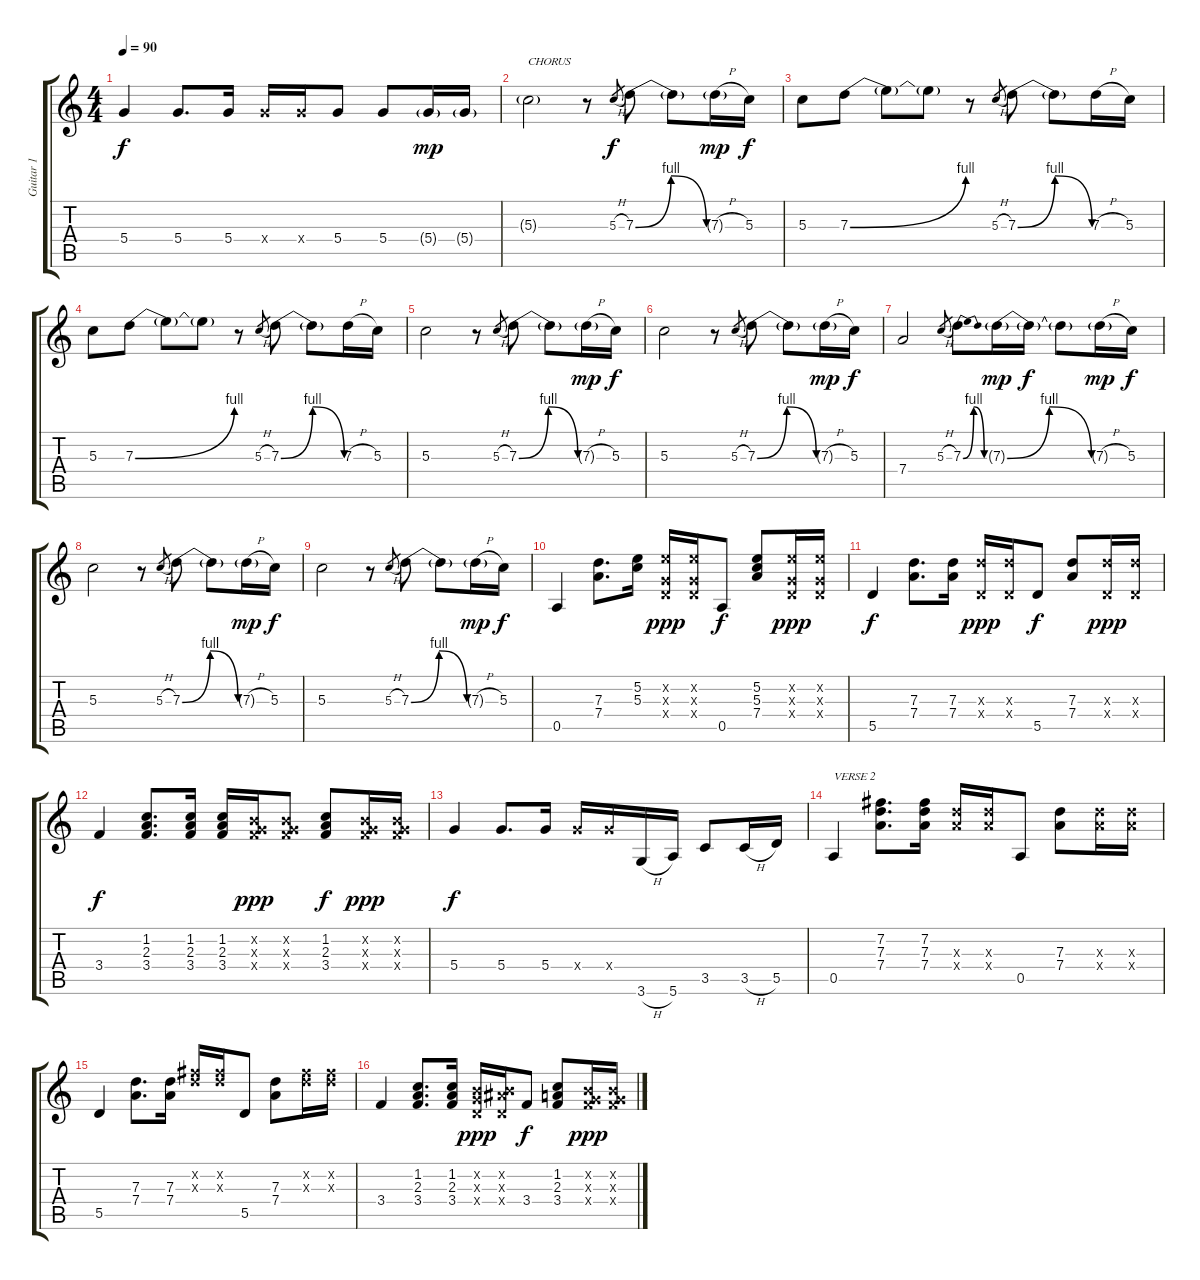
\track ("Guitar 1" "Guitar 1") {instrument distortionguitar}
\staff {score tabs}
\tuning (E4 B3 G3 D3 A2 E2) {hide}
\ts (4 4)
\tempo 90
\clef g2
\ks c
5.4.4{dy f} 5.4.8{d} 5.4.16 5.4{x}.16 5.4{x}.16 5.4.8 5.4.8 5.4{g}.16{dy mp} 5.4{g}.16 |
5.3{g}.2{txt "CHORUS"} r.8 5.3{h}.8{gr dy f} 7.3{be (bendrelease 0 0 30 4 30 4 60 0)}.8 7.3{t}.8 7.3{h g}.16{dy mp} 5.3.16{dy f} |
5.3.8 7.3{be (bend 0 0 60 4)}.8 7.3{t}.8 7.3{t}.8 r.8 5.3{h}.8{gr} 7.3{be (bendrelease 0 0 25 4 25 4 60 0)}.8 7.3{t}.8 7.3{h}.16 5.3.16 |
5.3.8 7.3{be (bend 0 0 60 4)}.8 7.3{t}.8 7.3{t}.8 r.8 5.3{h}.8{gr} 7.3{be (bendrelease 0 0 25 4 25 4 60 0)}.8 7.3{t}.8 7.3{h}.16 5.3.16 |
5.3.2 r.8 5.3{h}.8{gr} 7.3{be (bendrelease 0 0 24 4 24 4 60 0)}.8 7.3{t}.8 7.3{h g}.16{dy mp} 5.3.16{dy f} |
5.3.2 r.8 5.3{h}.8{gr} 7.3{be (bendrelease 0 0 24 4 24 4 60 0)}.8 7.3{t}.8 7.3{h g}.16{dy mp} 5.3.16{dy f} |
7.4.2 5.3{h}.8{gr} 7.3{be (bendrelease 0 0 25 4 25 4 60 0)}.8 7.3{be (bendrelease 0 0 25 4 25 4 60 0) g}.16{dy mp} 7.3{t}.16{dy f} 7.3{t}.8 7.3{h g}.16{dy mp} 5.3.16{dy f} |
5.3.2 r.8 5.3{h}.8{gr} 7.3{be (bendrelease 0 0 24 4 24 4 60 0)}.8 7.3{t}.8 7.3{h g}.16{dy mp} 5.3.16{dy f} |
5.3.2 r.8 5.3{h}.8{gr} 7.3{be (bendrelease 0 0 24 4 24 4 60 0)}.8 7.3{t}.8 7.3{h g}.16{dy mp} 5.3.16{dy f} |
0.5.4 (7.3 7.4).8{d} (5.2 5.3).16 (5.2{x} 0.3{x} 0.4{x}).16{dy ppp} (5.2{x} 0.3{x} 0.4{x}).16 0.5.8{dy f} (5.2 5.3 7.4).8 (5.2{x} 0.3{x} 0.4{x}).16{dy ppp} (5.2{x} 0.3{x} 0.4{x}).16 |
5.5.4{dy f} (7.3 7.4).8{d} (7.3 7.4).16 (7.3{x} 0.4{x}).16{dy ppp} (7.3{x} 0.4{x}).16 5.5.8{dy f} (7.3 7.4).8 (7.3{x} 0.4{x}).16{dy ppp} (7.3{x} 0.4{x}).16 |
3.4.4{dy f} (1.2 2.3 3.4).8{d} (1.2 2.3 3.4).16 (1.2 2.3 3.4).16 (0.2{x} 0.3{x} 3.4{x}).16{dy ppp} (0.2{x} 0.3{x} 3.4{x}).8 (1.2 2.3 3.4).8{dy f} (0.2{x} 0.3{x} 3.4{x}).16{dy ppp} (0.2{x} 0.3{x} 3.4{x}).16 |
5.4.4{dy f} 5.4.8{d} 5.4.16 5.4{x}.16 5.4{x}.16 3.6{h}.16 5.6.16 3.5.8 3.5{h}.16 5.5.16 |
0.5.4{txt "VERSE 2"} (7.2 7.3 7.4).8{d} (7.2 7.3 7.4).16 (7.3{x} 7.4{x}).16 (7.3{x} 7.4{x}).16 0.5.8 (7.3 7.4).8 (7.3{x} 7.4{x}).16 (7.3{x} 7.4{x}).16 |
5.5.4 (7.3 7.4).8{d} (7.3 7.4).16 (7.2{x} 7.3{x}).16 (7.2{x} 7.3{x}).16 5.5.8 (7.3 7.4).8 (7.2{x} 7.3{x}).16 (7.2{x} 7.3{x}).16 |
3.4.4 (1.2 2.3 3.4).8{d} (1.2 2.3 3.4).16 (0.2{x} 0.3{x} 0.4{x}).16{dy ppp} (0.2{x} 3.3{x} 0.4{x}).16 3.4.8{dy f} (1.2 2.3 3.4).8 (0.2{x} 0.3{x} 3.4{x}).16{dy ppp} (0.2{x} 0.3{x} 3.4{x}).16
